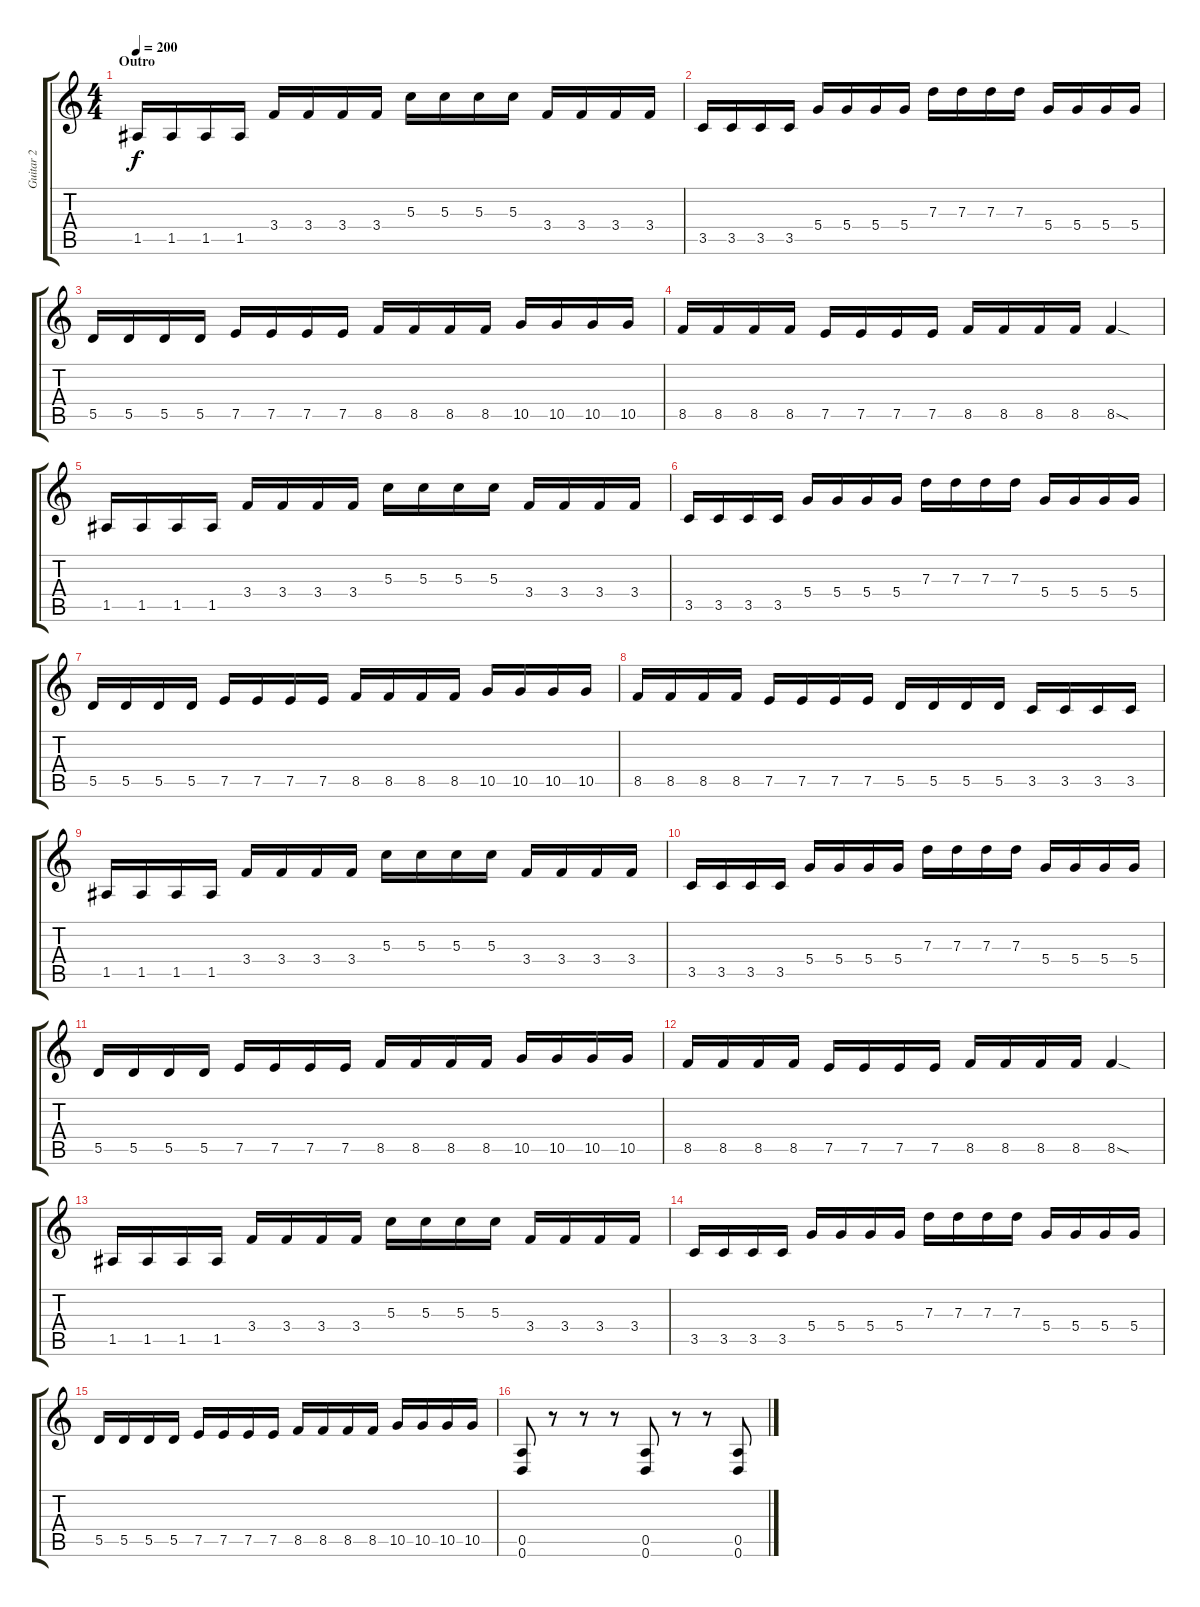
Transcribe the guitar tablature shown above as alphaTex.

\track ("Guitar 2" "Guitar 2") {instrument distortionguitar}
\staff {score tabs}
\tuning (E4 B3 G3 D3 A2 D2) {hide}
\ts (4 4)
\section ("" "Outro")
\tempo 200
\clef g2
\ks c
1.5.16{dy f} 1.5.16 1.5.16 1.5.16 3.4.16 3.4.16 3.4.16 3.4.16 5.3.16 5.3.16 5.3.16 5.3.16 3.4.16 3.4.16 3.4.16 3.4.16 |
3.5.16 3.5.16 3.5.16 3.5.16 5.4.16 5.4.16 5.4.16 5.4.16 7.3.16 7.3.16 7.3.16 7.3.16 5.4.16 5.4.16 5.4.16 5.4.16 |
5.5.16 5.5.16 5.5.16 5.5.16 7.5.16 7.5.16 7.5.16 7.5.16 8.5.16 8.5.16 8.5.16 8.5.16 10.5.16 10.5.16 10.5.16 10.5.16 |
8.5.16 8.5.16 8.5.16 8.5.16 7.5.16 7.5.16 7.5.16 7.5.16 8.5.16 8.5.16 8.5.16 8.5.16 8.5{sod}.4 |
1.5.16 1.5.16 1.5.16 1.5.16 3.4.16 3.4.16 3.4.16 3.4.16 5.3.16 5.3.16 5.3.16 5.3.16 3.4.16 3.4.16 3.4.16 3.4.16 |
3.5.16 3.5.16 3.5.16 3.5.16 5.4.16 5.4.16 5.4.16 5.4.16 7.3.16 7.3.16 7.3.16 7.3.16 5.4.16 5.4.16 5.4.16 5.4.16 |
5.5.16 5.5.16 5.5.16 5.5.16 7.5.16 7.5.16 7.5.16 7.5.16 8.5.16 8.5.16 8.5.16 8.5.16 10.5.16 10.5.16 10.5.16 10.5.16 |
8.5.16 8.5.16 8.5.16 8.5.16 7.5.16 7.5.16 7.5.16 7.5.16 5.5.16 5.5.16 5.5.16 5.5.16 3.5.16 3.5.16 3.5.16 3.5.16 |
1.5.16 1.5.16 1.5.16 1.5.16 3.4.16 3.4.16 3.4.16 3.4.16 5.3.16 5.3.16 5.3.16 5.3.16 3.4.16 3.4.16 3.4.16 3.4.16 |
3.5.16 3.5.16 3.5.16 3.5.16 5.4.16 5.4.16 5.4.16 5.4.16 7.3.16 7.3.16 7.3.16 7.3.16 5.4.16 5.4.16 5.4.16 5.4.16 |
5.5.16 5.5.16 5.5.16 5.5.16 7.5.16 7.5.16 7.5.16 7.5.16 8.5.16 8.5.16 8.5.16 8.5.16 10.5.16 10.5.16 10.5.16 10.5.16 |
8.5.16 8.5.16 8.5.16 8.5.16 7.5.16 7.5.16 7.5.16 7.5.16 8.5.16 8.5.16 8.5.16 8.5.16 8.5{sod}.4 |
1.5.16 1.5.16 1.5.16 1.5.16 3.4.16 3.4.16 3.4.16 3.4.16 5.3.16 5.3.16 5.3.16 5.3.16 3.4.16 3.4.16 3.4.16 3.4.16 |
3.5.16 3.5.16 3.5.16 3.5.16 5.4.16 5.4.16 5.4.16 5.4.16 7.3.16 7.3.16 7.3.16 7.3.16 5.4.16 5.4.16 5.4.16 5.4.16 |
5.5.16 5.5.16 5.5.16 5.5.16 7.5.16 7.5.16 7.5.16 7.5.16 8.5.16 8.5.16 8.5.16 8.5.16 10.5.16 10.5.16 10.5.16 10.5.16 |
(0.5 0.6).8 r.8 r.8 r.8 (0.5 0.6).8 r.8 r.8 (0.5 0.6).8
